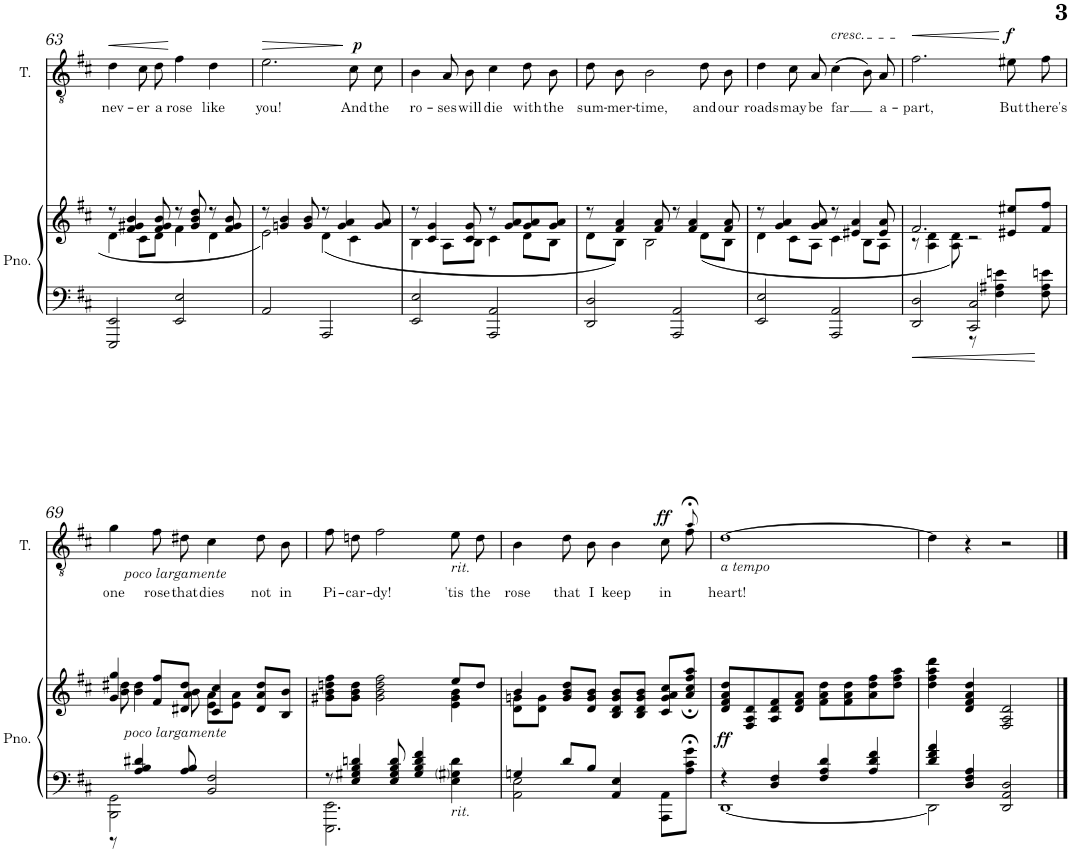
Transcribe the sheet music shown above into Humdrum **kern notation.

**kern	**kern	**dynam	**kern	**text	**dynam
*part2	*part2	*part2	*part1	*part1	*part1
*staff3	*staff2	*staff2/3	*staff1	*staff1	*staff1
*I"Piano	*	*	*I"Tenor	*	*
*I'Pno.	*	*	*I'T.	*	*
!!LO:PB:g=z
*clefF4	*clefG2	*	*clefGv2	*	*
*k[f#c#]	*k[f#c#]	*	*k[f#c#]	*	*
*M4/4	*M4/4	*	*M4/4	*	*
*met(c)	*met(c)	*	*met(c)	*	*
=63	=63	=63	=63	=63	=63
*	*^	*	*	*	*
!	!	!	!	!	!LO:LY:b	!LO:HP:b
2EEE/ 2EE/	8r	4d\	.	4d\	nev-	<
.	4f#/ 4g#X/ 4b/	.	.	.	.	.
!	!	!	!	!	!LO:LY:b	!
.	.	8c#\L	.	8c#\L	-er	.
!	!	!	!	!	!LO:LY:b	!
.	8f#/ 8g#/ 8b/	8d\J	.	8d\J	a	.
!	!	!	!	!	!LO:LY:b	!
2EE/ 2E/	8r	4f#\	.	4f#\	rose	[
.	8g#/ 8b/ 8dd/	.	.	.	.	.
!	!	!	!	!	!LO:LY:b	!
.	8r	4d\	.	4d\	like	.
.	8f#/ 8g#/ 8b/	.	.	.	.	.
=64	=64	=64	=64	=64	=64	=64
!	!	!	!	!	!LO:LY:b	!LO:HP:b
2AA/	8r	2e\	.	2.e\	you!	>
.	4gn/ 4b/	.	.	.	.	.
.	8g/ 8b/	.	.	.	.	.
2AAA/	8r	(4d\	.	.	.	.
.	4g/ 4a/	.	.	.	.	.
!	!	!	!	!	!LO:LY:b	!LO:DY:n=1:a
.	.	4c#\	.	8c#\L	And	] p
!	!	!	!	!	!LO:LY:b	!
.	8g/ 8a/	.	.	8c#\J	the	.
=65	=65	=65	=65	=65	=65	=65
!	!	!	!	!	!LO:LY:b	!
2EE/ 2E/	8r	4B\	.	4B\	ro-	.
.	4c#/ 4g/	.	.	.	.	.
!	!	!	!	!	!LO:LY:b	!
.	.	8A\L	.	8A/L	-ses	.
!	!	!	!	!	!LO:LY:b	!
.	8c#/ 8g/	8B\J	.	8B/J	will	.
!	!	!	!	!	!LO:LY:b	!
2AAA/ 2AA/	8r	4c#\	.	4c#\	die	.
.	8g/ 8a/L	.	.	.	.	.
!	!	!	!	!	!LO:LY:b	!
.	8g/ 8a/	8d\L	.	8d\L	with	.
!	!	!	!	!	!LO:LY:b	!
.	8g/ 8a/J	8B\J	.	8B\J	the	.
=66	=66	=66	=66	=66	=66	=66
!	!	!	!	!	!LO:LY:b	!
2DD/ 2D/	8r	8d\L	.	8d\L	sum-	.
!	!	!	!	!	!LO:LY:b	!
.	4f#/ 4a/	8B\J)	.	8B\J	-mer-	.
!	!	!	!	!	!LO:LY:b	!
.	.	2B\	.	2B\	-time,	.
.	8f#/ 8a/	.	.	.	.	.
2AAA/ 2AA/	8r	.	.	.	.	.
.	4f#/ 4a/	.	.	.	.	.
!	!	!	!	!	!LO:LY:b	!
.	.	(8d\L	.	8d\L	and	.
!	!	!	!	!	!LO:LY:b	!
.	8f#/ 8a/	8B\J	.	8B\J	our	.
=67	=67	=67	=67	=67	=67	=67
!	!	!	!	!	!LO:LY:b	!
2EE/ 2E/	8r	4d\	.	4d\	roads	.
.	4g/ 4a/	.	.	.	.	.
!	!	!	!	!	!LO:LY:b	!
.	.	8c#\L	.	8c#\L	may	.
!	!	!	!	!	!LO:LY:b	!
.	8g/ 8a/	8A\J	.	8A\J	be	.
!	!	!	!	!LO:TX:a:i:t=cresc.	!	!
!	!	!	!	!	!LO:LY:b	!
2AAA/ 2AA/	8r	4c#\	.	(4c#\	far	.
.	4e#X/ 4a/	.	.	.	.	.
.	.	8B\L	.	8B/L)	.	.
!	!	!	!	!	!LO:LY:b	!
.	8e#/ 8a/	8A\J	.	8A/J	a-	.
=68	=68	=68	=68	=68	=68	=68
*^	*	*	*	*	*	*
!	!	!	!	!	!	!LO:LY:b	!LO:HP:b
2DD/ 2D/	2ryy	2.f#/	8r	.	2.f#\	-part,	<
.	.	.	4A\ 4d\	.	.	.	.
.	.	.	8A\ 8d\)	.	.	.	.
2CC#/ 2C#/	8r	.	2r	.	.	.	.
.	4F#\ 4A#X\ 4en\	.	.	.	.	.	.
!	!	!	!	!	!	!LO:LY:b	!LO:DY:n=1:a
.	.	8e#X/ 8ee#X/L	.	.	8e#X\L	But	[ f
!	!	!	!	!	!	!LO:LY:b	!
.	8F#\ 8A#\ 8en\	8f#/ 8ff#/J	.	.	8f#\J	there's	.
!!LO:LB:g=z
=69	=69	=69	=69	=69	=69	=69	=69
!	!	!	!	!	!LO:TX:b:i:t=poco largamente	!	!
!	!	!LO:TX:b:i:t=poco largamente	!	!	!	!	!
!	!	!	!	!	!	!LO:LY:b	!
2BBB\ 2GG\	8r	4g/ 4gg/	8b\ 8dd#X\	.	4g\	one	.
.	4A/ 4B/ 4d#X/	.	4b\ 4dd#\	.	.	.	.
!	!	!	!	!	!	!LO:LY:b	!
.	.	8f#/ 8ff#/L	.	.	8f#\L	rose	.
!	!	!	!	!	!	!LO:LY:b	!
.	8A/ 8B/	8d#X/ 8dd#/J	8a\ 8b\	.	8d#X\J	that	.
!	!	!	!	!	!	!LO:LY:b	!
2BB/ 2F#/	2ryy	4c#/ 4cc#/	8e\ 8a\L	.	4c#\	dies	.
.	.	.	8e\ 8a\J	.	.	.	.
!	!	!	!	!	!	!LO:LY:b	!
.	.	8d#/ 8a/ 8dd#/L	4ryy	.	8d#\L	not	.
!	!	!	!	!	!	!LO:LY:b	!
.	.	8B/ 8b/J	.	.	8B\J	in	.
=70	=70	=70	=70	=70	=70	=70	=70
!	!	!	!	!	!	!LO:LY:b	!
8r	2.EEE\ 2.EE\	8g#X\ 8b\ 8ddn\ 8ff#\L	2.ryy	.	8f#\L	Pi-	.
!	!	!	!	!	!	!LO:LY:b	!
4E/ 4G#X/ 4B/ 4dn/	.	8g#\ 8b\ 8dd\J	.	.	8dn\J	-car-	.
!	!	!	!	!	!	!LO:LY:b	!
.	.	2g#\ 2b\ 2dd\ 2ff#\	.	.	2f#\	-dy!	.
8E/ 8G#/ 8B/ 8d/	.	.	.	.	.	.	.
4G#/ 4B/ 4d/ 4f#/	.	.	.	.	.	.	.
!	!	!	!	!	!LO:TX:b:i:t=rit.	!	!
!LO:TX:b:i:t=rit.	!	!	!	!	!	!	!
!	!	!	!	!	!	!LO:LY:b	!
4E\ 4G#i\ 4d\	4ryy	8ee/L	4e\ 4g#\ 4b\	.	8e\L	'tis	.
!	!	!	!	!	!	!LO:LY:b	!
.	.	8dd/J	.	.	8d\J	the	.
=71	=71	=71	=71	=71	=71	=71	=71
!	!	!	!	!	!	!LO:LY:b	!
*	*	*	*	*	*^	*	*
4Gn/	2AA\ 2E\	4b/	8d\ 8gn\L	.	4B\	2..ryy	rose	.
.	.	.	8d\ 8g\J	.	.	.	.	.
!	!	!	!	!	!	!	!LO:LY:b	!
8d/L	.	8g/ 8b/ 8dd/L	2.ryy	.	8d\L	.	that	.
!	!	!	!	!	!	!	!LO:LY:b	!
8B/J	.	8d/ 8g/ 8b/J	.	.	8B\J	.	I	.
!	!	!	!	!	!	!	!LO:LY:b	!
4AA/ 4E/	2ryy	8B/ 8d/ 8g/ 8b/L	.	.	4B\	.	keep	.
.	.	8B/ 8d/ 8g/ 8b/J	.	.	.	.	.	.
!	!	!	!	!	!	!	!LO:LY:b	!LO:DY:a
8AAA\ 8AA\L	.	8c#/ 8g/ 8a/ 8cc#/L	.	.	8c#\L	.	in	ff
8A\;< 8c#\;< 8g\;<J	.	8a/; 8cc#/; 8ff#/; 8aa/;J	.	.	8f#;<\J	8a!/	.	.
*	*	*v	*v	*	*	*	*	*
=72	=72	=72	=72	=72	=72	=72	=72
!	!	!	!	!LO:TX:b:i:t=a tempo	!	!	!
!	!	!	!LO:DY:b	!	!	!LO:LY:b	!
*	*	*	*	*v	*v	*	*
4r	[1DD	8d/ 8f#/ 8a/ 8dd/L	ff	[1d	heart!	.
.	.	8F#/ 8A/ 8d/	.	.	.	.
4D/ 4F#/	.	8A/ 8d/ 8f#/	.	.	.	.
.	.	8d/ 8f#/ 8a/J	.	.	.	.
4F#/ 4A/ 4d/	.	8f#\ 8a\ 8dd\L	.	.	.	.
.	.	8f#\ 8a\ 8dd\	.	.	.	.
4A/ 4d/ 4f#/	.	8a\ 8dd\ 8ff#\	.	.	.	.
.	.	8dd\ 8ff#\ 8aa\J	.	.	.	.
=73	=73	=73	=73	=73	=73	=73
4d/ 4f#/ 4a/	2DD\]	4dd\ 4ff#\ 4aa\ 4ddd\	.	4d\]	.	.
4D/ 4F#/ 4A/	.	4d/ 4f#/ 4a/ 4dd/	.	4r	.	.
2DD/ 2AA/ 2D/	2ryy	2F#/ 2A/ 2d/	.	2r	.	.
*v	*v	*	*	*	*	*
==	==	==	==	==	==
*-	*-	*-	*-	*-	*-
